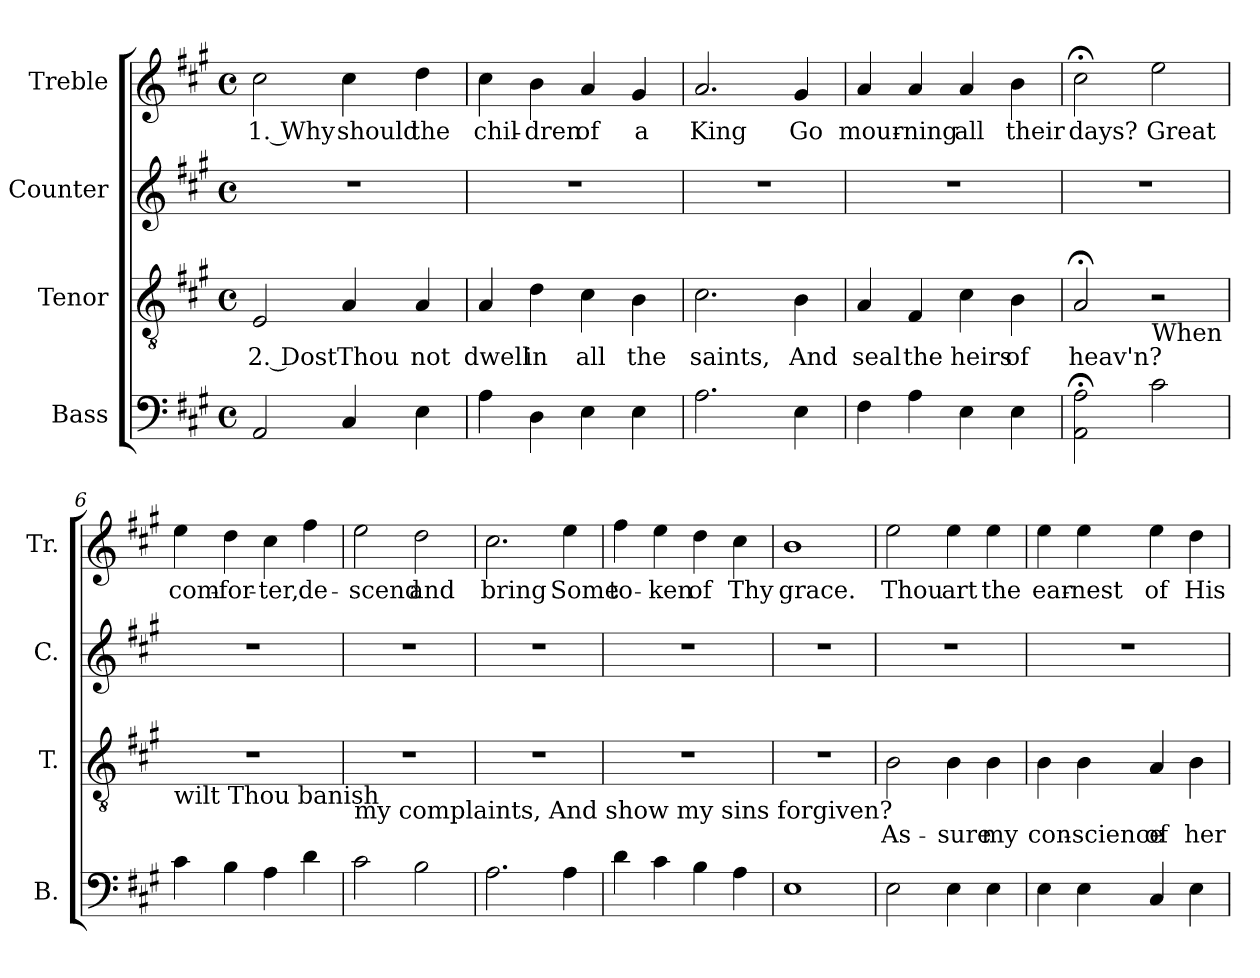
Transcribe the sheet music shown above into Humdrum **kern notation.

**kern	**kern	**text	**kern	**kern	**text
*part4	*part3	*part3	*part2	*part1	*part1
*staff4	*staff3	*staff3	*staff2	*staff1	*staff1
*I"Bass	*I"Tenor	*	*I"Counter	*I"Treble	*
*I'B.	*I'T.	*	*I'C.	*I'Tr.	*
*clefF4	*clefGv2	*	*clefG2	*clefG2	*
*k[f#c#g#]	*k[f#c#g#]	*	*k[f#c#g#]	*k[f#c#g#]	*
*M4/4	*M4/4	*	*M4/4	*M4/4	*
*met(c)	*met(c)	*	*met(c)	*met(c)	*
=1	=1	=1	=1	=1	=1
2AA/	2E/	2. Dost	1r	2cc#\	1. Why
4C#/	4A/	Thou	.	4cc#\	should
4E\	4A/	not	.	4dd\	the
=2	=2	=2	=2	=2	=2
4A\	4A/	dwell	1r	4cc#\	chil-
4D\	4d\	in	.	4b\	-dren
4E\	4c#\	all	.	4a/	of
4E\	4B\	the	.	4g#/	a
=3	=3	=3	=3	=3	=3
2.A\	2.c#\	saints,	1r	2.a/	King
4E\	4B\	And	.	4g#/	Go
=4	=4	=4	=4	=4	=4
4F#\	4A/	seal	1r	4a/	mour-
4A\	4F#/	the	.	4a/	-ning
4E\	4c#\	heirs	.	4a/	all
4E\	4B\	of	.	4b\	their
=5	=5	=5	=5	=5	=5
2AA\;< 2A\;<	2A;</	heav'n?	1r	2cc#;<\	days?
!	!LO:TX:b:t=When	!	!	!	!
2c#\	2r	.	.	2ee\	Great
=6	=6	=6	=6	=6	=6
!	!LO:TX:b:t=wilt Thou banish	!	!	!	!
4c#\	1r	.	1r	4ee\	com-
4B\	.	.	.	4dd\	-for-
4A\	.	.	.	4cc#\	-ter,
4d\	.	.	.	4ff#\	de-
=7	=7	=7	=7	=7	=7
!	!LO:TX:b:t=my        complaints,          And  show my  sins   forgiven?	!	!	!	!
2c#\	1r	.	1r	2ee\	-scend
2B\	.	.	.	2dd\	and
=8	=8	=8	=8	=8	=8
2.A\	1r	.	1r	2.cc#\	bring
4A\	.	.	.	4ee\	Some
=9	=9	=9	=9	=9	=9
4d\	1r	.	1r	4ff#\	to-
4c#\	.	.	.	4ee\	-ken
4B\	.	.	.	4dd\	of
4A\	.	.	.	4cc#\	Thy
=10	=10	=10	=10	=10	=10
1E	1r	.	1r	1b	grace.
=11	=11	=11	=11	=11	=11
2E\	2B\	As-	1r	2ee\	Thou
4E\	4B\	-sure	.	4ee\	art
4E\	4B\	my	.	4ee\	the
=12	=12	=12	=12	=12	=12
4E\	4B\	con-	1r	4ee\	ear-
4E\	4B\	-science	.	4ee\	-nest
4C#/	4A/	of	.	4ee\	of
4E\	4B\	her	.	4dd\	His
=	=	=	=	=	=
*-	*-	*-	*-	*-	*-
